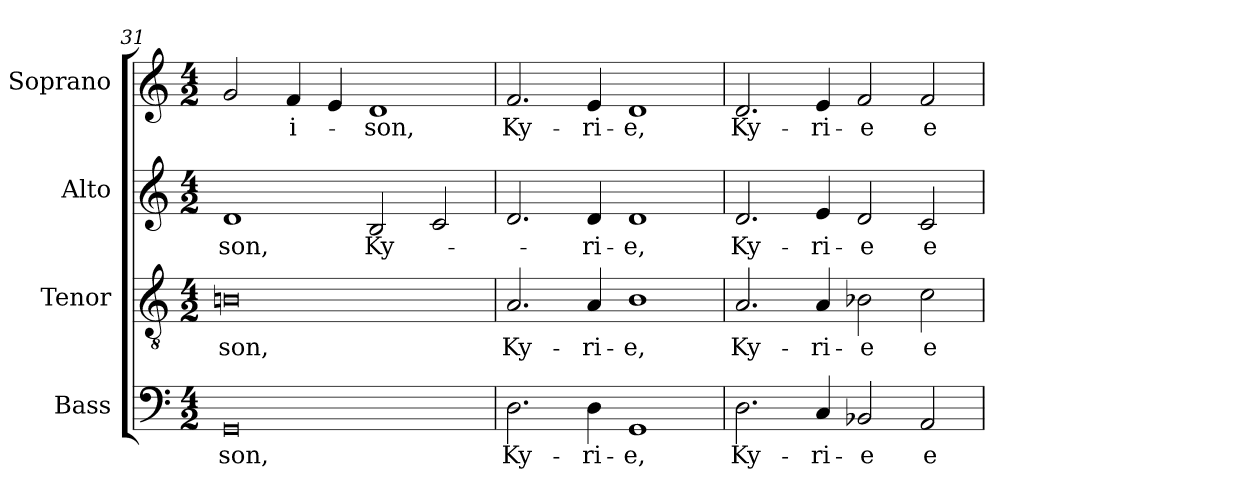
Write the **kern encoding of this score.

**kern	**text	**kern	**text	**kern	**text	**kern	**text
*part4	*part4	*part3	*part3	*part2	*part2	*part1	*part1
*staff4	*staff4	*staff3	*staff3	*staff2	*staff2	*staff1	*staff1
*I"Bass	*	*I"Tenor	*	*I"Alto	*	*I"Soprano	*
*clefF4	*	*clefGv2	*	*clefG2	*	*clefG2	*
*k[]	*	*k[]	*	*k[]	*	*k[]	*
*C:	*	*C:	*	*C:	*	*C:	*
*M4/2	*	*M4/2	*	*M4/2	*	*M4/2	*
=31	=31	=31	=31	=31	=31	=31	=31
0GG	-son,	0Bn	-son,	1d	-son,	2g/	.
.	.	.	.	.	.	4f/	-i-
.	.	.	.	.	.	4e/	.
.	.	.	.	2B/	Ky-	1d	-son,
.	.	.	.	2c/	.	.	.
!!LO:LB:g=z
=32	=32	=32	=32	=32	=32	=32	=32
2.D\	Ky-	2.A/	Ky-	2.d/	.	2.f/	Ky-
4D\	-ri-	4A/	-ri-	4d/	-ri-	4e/	-ri-
1GG	-e,	1B	-e,	1d	-e,	1d	-e,
=33	=33	=33	=33	=33	=33	=33	=33
2.D\	Ky-	2.A/	Ky-	2.d/	Ky-	2.d/	Ky-
4C/	-ri-	4A/	-ri-	4e/	-ri-	4e/	-ri-
2BB-X/	-e	2B-X\	-e	2d/	-e	2f/	-e
2AA/	e-	2c\	e-	2c/	e-	2f/	e-
=	=	=	=	=	=	=	=
*-	*-	*-	*-	*-	*-	*-	*-
